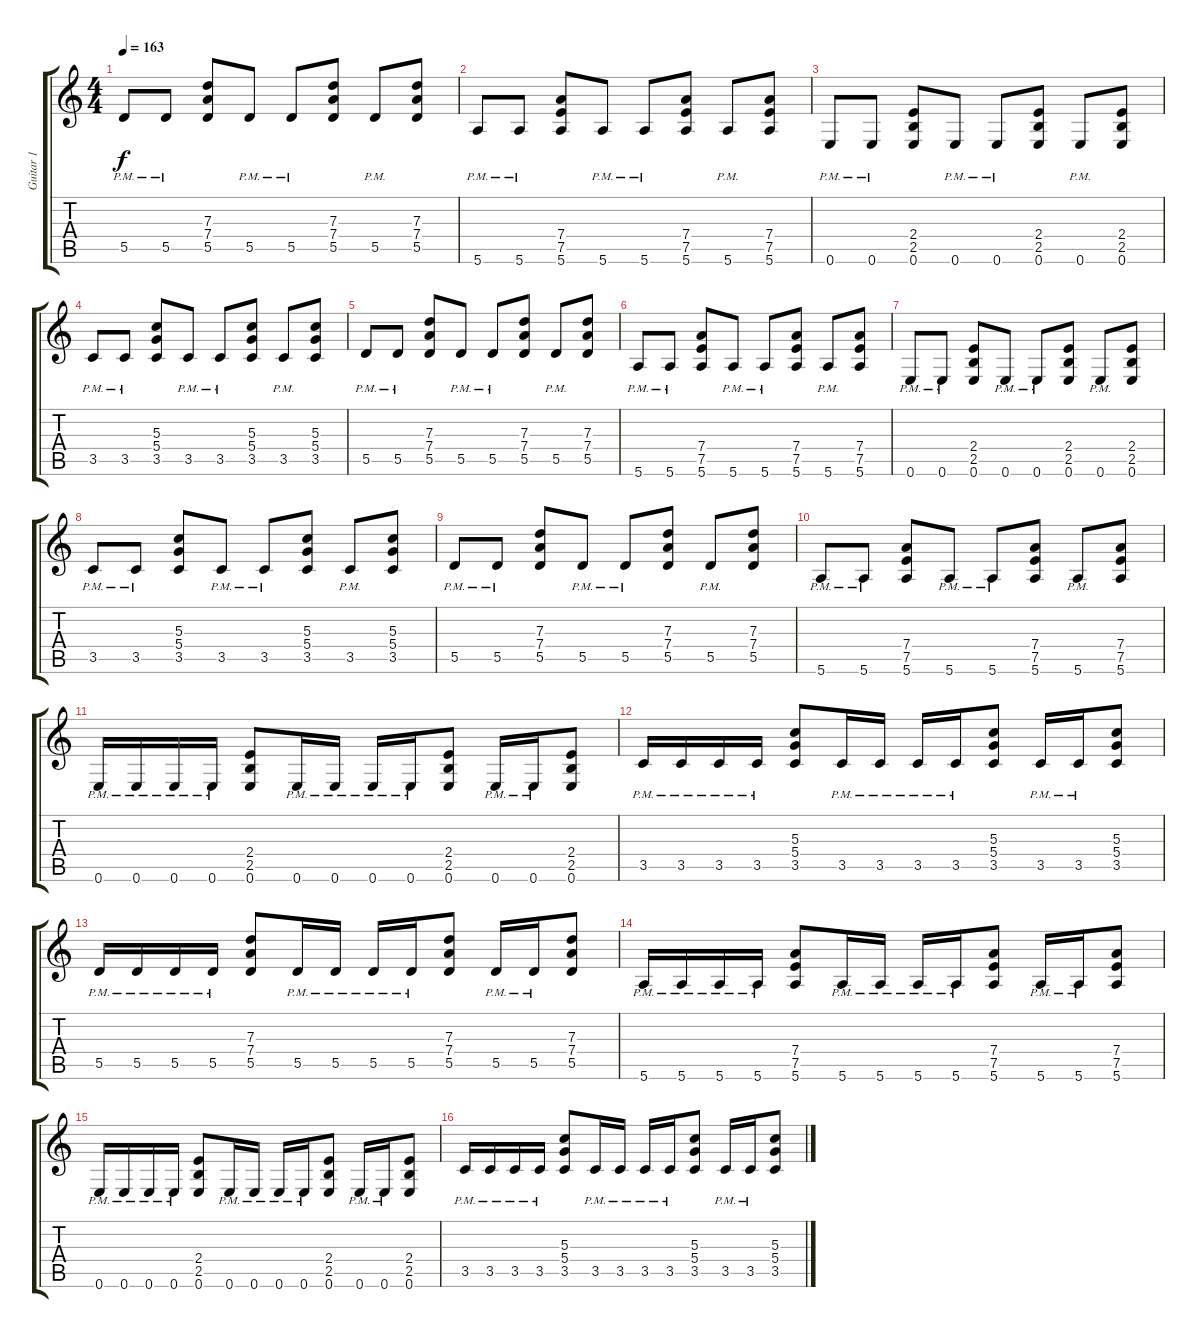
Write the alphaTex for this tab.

\track ("Guitar 1" "Guitar 1") {instrument distortionguitar}
\staff {score tabs}
\tuning (E4 B3 G3 D3 A2 E2) {hide}
\ts (4 4)
\tempo 163
\clef g2
\ks c
5.5{pm}.8{dy f} 5.5{pm}.8 (7.3 7.4 5.5).8 5.5{pm}.8 5.5{pm}.8 (7.3 7.4 5.5).8 5.5{pm}.8 (7.3 7.4 5.5).8 |
5.6{pm}.8 5.6{pm}.8 (7.4 7.5 5.6).8 5.6{pm}.8 5.6{pm}.8 (7.4 7.5 5.6).8 5.6{pm}.8 (7.4 7.5 5.6).8 |
0.6{pm}.8 0.6{pm}.8 (2.4 2.5 0.6).8 0.6{pm}.8 0.6{pm}.8 (2.4 2.5 0.6).8 0.6{pm}.8 (2.4 2.5 0.6).8 |
3.5{pm}.8 3.5{pm}.8 (5.3 5.4 3.5).8 3.5{pm}.8 3.5{pm}.8 (5.3 5.4 3.5).8 3.5{pm}.8 (5.3 5.4 3.5).8 |
5.5{pm}.8 5.5{pm}.8 (7.3 7.4 5.5).8 5.5{pm}.8 5.5{pm}.8 (7.3 7.4 5.5).8 5.5{pm}.8 (7.3 7.4 5.5).8 |
5.6{pm}.8 5.6{pm}.8 (7.4 7.5 5.6).8 5.6{pm}.8 5.6{pm}.8 (7.4 7.5 5.6).8 5.6{pm}.8 (7.4 7.5 5.6).8 |
0.6{pm}.8 0.6{pm}.8 (2.4 2.5 0.6).8 0.6{pm}.8 0.6{pm}.8 (2.4 2.5 0.6).8 0.6{pm}.8 (2.4 2.5 0.6).8 |
3.5{pm}.8 3.5{pm}.8 (5.3 5.4 3.5).8 3.5{pm}.8 3.5{pm}.8 (5.3 5.4 3.5).8 3.5{pm}.8 (5.3 5.4 3.5).8 |
5.5{pm}.8 5.5{pm}.8 (7.3 7.4 5.5).8 5.5{pm}.8 5.5{pm}.8 (7.3 7.4 5.5).8 5.5{pm}.8 (7.3 7.4 5.5).8 |
5.6{pm}.8 5.6{pm}.8 (7.4 7.5 5.6).8 5.6{pm}.8 5.6{pm}.8 (7.4 7.5 5.6).8 5.6{pm}.8 (7.4 7.5 5.6).8 |
0.6{pm}.16 0.6{pm}.16 0.6{pm}.16 0.6{pm}.16 (2.4 2.5 0.6).8 0.6{pm}.16 0.6{pm}.16 0.6{pm}.16 0.6{pm}.16 (2.4 2.5 0.6).8 0.6{pm}.16 0.6{pm}.16 (2.4 2.5 0.6).8 |
3.5{pm}.16 3.5{pm}.16 3.5{pm}.16 3.5{pm}.16 (5.3 5.4 3.5).8 3.5{pm}.16 3.5{pm}.16 3.5{pm}.16 3.5{pm}.16 (5.3 5.4 3.5).8 3.5{pm}.16 3.5{pm}.16 (5.3 5.4 3.5).8 |
5.5{pm}.16 5.5{pm}.16 5.5{pm}.16 5.5{pm}.16 (7.3 7.4 5.5).8 5.5{pm}.16 5.5{pm}.16 5.5{pm}.16 5.5{pm}.16 (7.3 7.4 5.5).8 5.5{pm}.16 5.5{pm}.16 (7.3 7.4 5.5).8 |
5.6{pm}.16 5.6{pm}.16 5.6{pm}.16 5.6{pm}.16 (7.4 7.5 5.6).8 5.6{pm}.16 5.6{pm}.16 5.6{pm}.16 5.6{pm}.16 (7.4 7.5 5.6).8 5.6{pm}.16 5.6{pm}.16 (7.4 7.5 5.6).8 |
0.6{pm}.16 0.6{pm}.16 0.6{pm}.16 0.6{pm}.16 (2.4 2.5 0.6).8 0.6{pm}.16 0.6{pm}.16 0.6{pm}.16 0.6{pm}.16 (2.4 2.5 0.6).8 0.6{pm}.16 0.6{pm}.16 (2.4 2.5 0.6).8 |
3.5{pm}.16 3.5{pm}.16 3.5{pm}.16 3.5{pm}.16 (5.3 5.4 3.5).8 3.5{pm}.16 3.5{pm}.16 3.5{pm}.16 3.5{pm}.16 (5.3 5.4 3.5).8 3.5{pm}.16 3.5{pm}.16 (5.3 5.4 3.5).8
